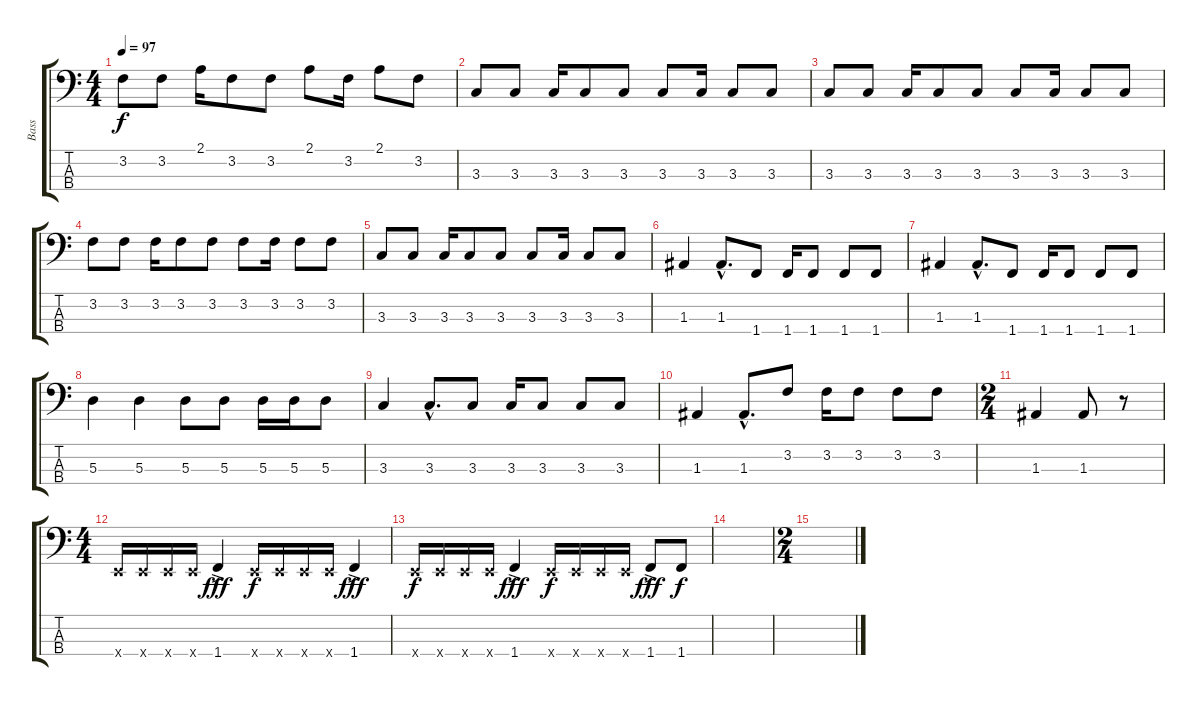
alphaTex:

\track ("Bass" "Bass") {instrument electricbasspick}
\staff {score tabs}
\tuning (G2 D2 A1 E1) {hide}
\ts (4 4)
\tempo 97
\clef f4
\ks c
3.2.8{dy f} 3.2.8 2.1.16 3.2.8 3.2.8 2.1.8 3.2.16 2.1.8 3.2.8 |
3.3.8 3.3.8 3.3.16 3.3.8 3.3.8 3.3.8 3.3.16 3.3.8 3.3.8 |
3.3.8 3.3.8 3.3.16 3.3.8 3.3.8 3.3.8 3.3.16 3.3.8 3.3.8 |
3.2.8 3.2.8 3.2.16 3.2.8 3.2.8 3.2.8 3.2.16 3.2.8 3.2.8 |
3.3.8 3.3.8 3.3.16 3.3.8 3.3.8 3.3.8 3.3.16 3.3.8 3.3.8 |
1.3.4 1.3{hac}.8{d} 1.4.8 1.4.16 1.4.8 1.4.8 1.4.8 |
1.3.4 1.3{hac}.8{d} 1.4.8 1.4.16 1.4.8 1.4.8 1.4.8 |
5.3.4 5.3.4 5.3.8 5.3.8 5.3.16 5.3.16 5.3.8 |
3.3.4 3.3{hac}.8{d} 3.3.8 3.3.16 3.3.8 3.3.8 3.3.8 |
1.3.4 1.3{hac}.8{d} 3.2.8 3.2.16 3.2.8 3.2.8 3.2.8 |
\ts (2 4)
1.3.4 1.3.8 r.8 |
\ts (4 4)
0.4{x}.16 0.4{x}.16 0.4{x}.16 0.4{x}.16 1.4{ac}.4{dy fff} 0.4{x}.16{dy f} 0.4{x}.16 0.4{x}.16 0.4{x}.16 1.4{ac}.4{dy fff} |
0.4{x}.16{dy f} 0.4{x}.16 0.4{x}.16 0.4{x}.16 1.4{ac}.4{dy fff} 0.4{x}.16{dy f} 0.4{x}.16 0.4{x}.16 0.4{x}.16 1.4{ac}.8{dy fff} 1.4.8{dy f} |
|
\ts (2 4)
